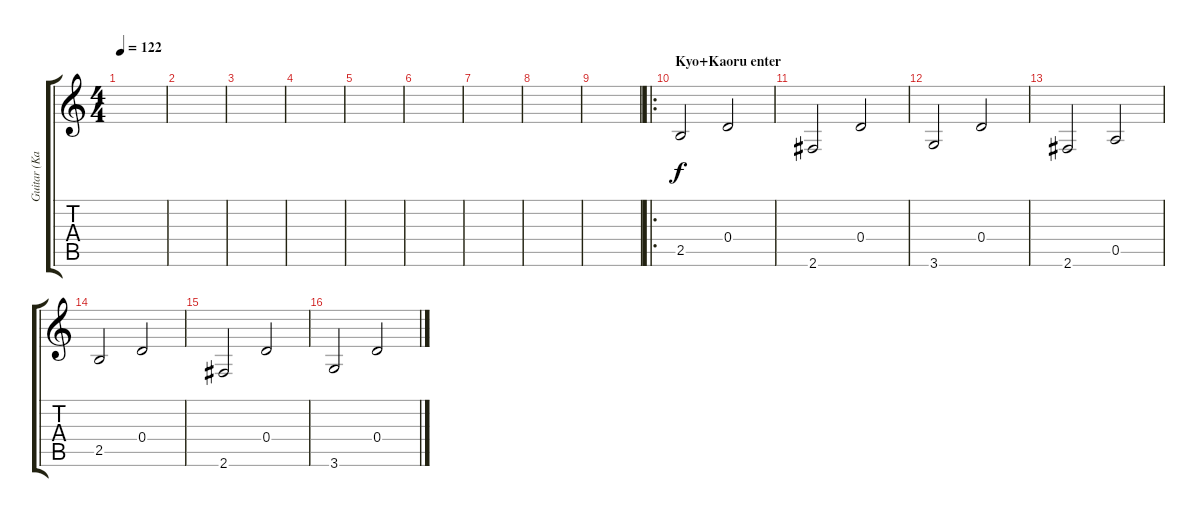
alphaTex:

\track ("Guitar (Kaoru)" "Guitar (Ka") {instrument electricguitarclean}
\staff {score tabs}
\tuning (E4 B3 G3 D3 A2 E2) {hide}
\ts (4 4)
\tempo 122
\clef g2
\ks c
|
|
|
|
|
|
|
|
|
\ro
\section ("" "Kyo+Kaoru enter")
2.5.2 0.4.2 |
2.6.2 0.4.2 |
3.6.2 0.4.2 |
2.6.2 0.5.2 |
2.5.2 0.4.2 |
2.6.2 0.4.2 |
3.6.2 0.4.2
